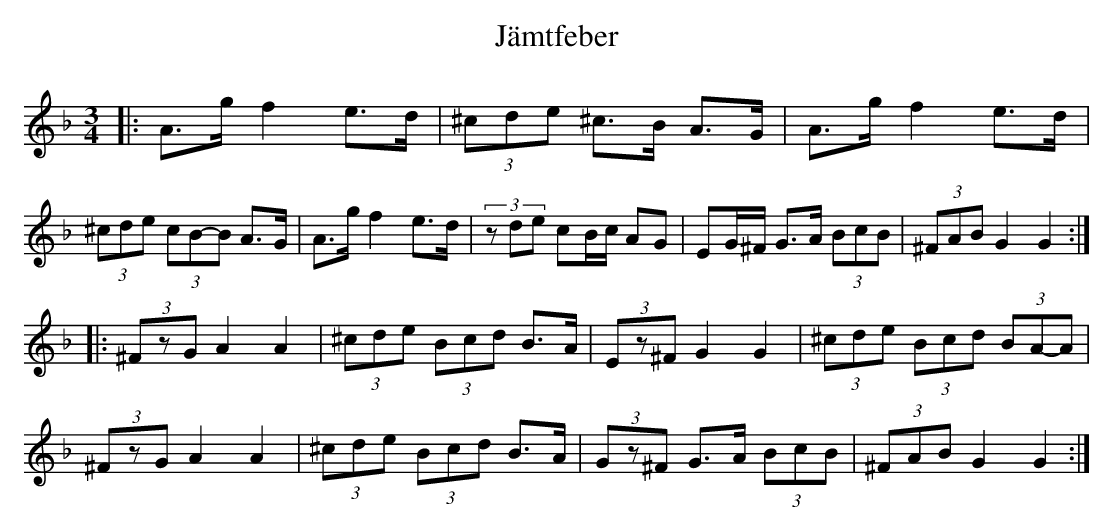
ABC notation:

X:1
T:Jämtfeber
K: LP
O:Lägdan, Jämtland
M:3/4
L:1/8
K:Dm
|: A>g f2 e>d|(3^cde ^c>B A>G|A>g f2 e>d|(3^cde (3cB-B A>G|A>g f2 e>d|(3zde cB/c/ AG|EG/^F/ G>A (3BcB|(3^FAB G2 G2  :|
|:(3^FzG A2 A2|(3^cde (3Bcd B>A|(3Ez^F G2 G2|(3^cde (3Bcd (3BA-A|
(3^FzG A2 A2|(3^cde (3Bcd B>A| (3Gz^F G>A (3BcB|(3^FAB G2 G2:|
